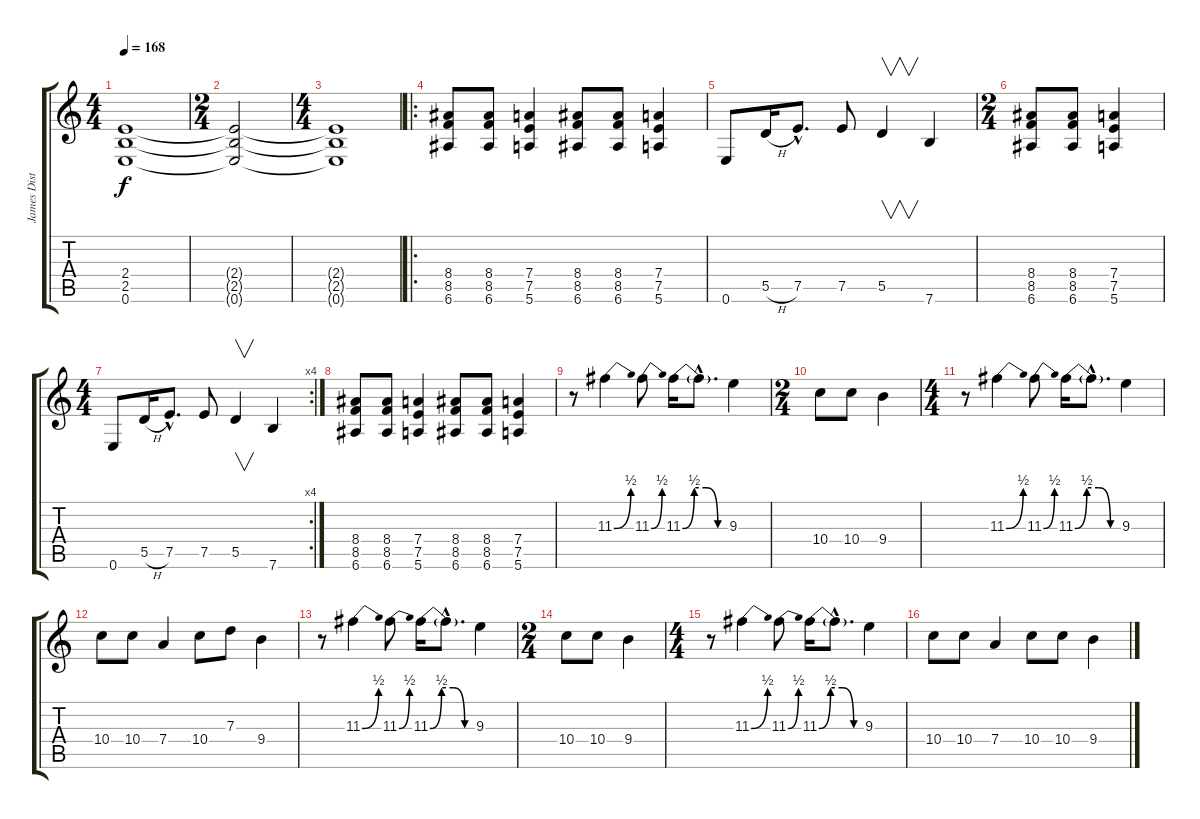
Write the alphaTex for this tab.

\track ("James Distortion" "James Dist") {instrument distortionguitar}
\staff {score tabs}
\tuning (E4 B3 G3 D3 A2 E2) {hide}
\ts (4 4)
\tempo 168
\clef g2
\ks c
(2.4{t} 2.5{t} 0.6{t}).1{dy f} |
\ts (2 4)
(2.4{t} 2.5{t} 0.6{t}).2 |
\ts (4 4)
(2.4{t} 2.5{t} 0.6{t}).1 |
\ro
(8.4 8.5 6.6).8 (8.4 8.5 6.6).8 (7.4 7.5 5.6).4 (8.4 8.5 6.6).8 (8.4 8.5 6.6).8 (7.4 7.5 5.6).4 |
0.6.8 5.5{h}.16 7.5{hac}.8{d} 7.5.8 5.5.4{v} 7.6.4 |
\ts (2 4)
(8.4 8.5 6.6).8 (8.4 8.5 6.6).8 (7.4 7.5 5.6).4 |
\rc 4
\ts (4 4)
0.6.8 5.5{h}.16 7.5{hac}.8{d} 7.5.8 5.5.4{v} 7.6.4 |
(8.4 8.5 6.6).8 (8.4 8.5 6.6).8 (7.4 7.5 5.6).4 (8.4 8.5 6.6).8 (8.4 8.5 6.6).8 (7.4 7.5 5.6).4 |
r.8 11.3{be (bend 0 0 60 2)}.4 11.3{be (bend 0 0 60 2)}.8 11.3{be (custom 0 0 15 2 30 2 45 0 60 0)}.16 11.3{hac t}.8{d} 9.3.4 |
\ts (2 4)
10.4.8 10.4.8 9.4.4 |
\ts (4 4)
r.8 11.3{be (bend 0 0 60 2)}.4 11.3{be (bend 0 0 60 2)}.8 11.3{be (custom 0 0 15 2 30 2 45 0 60 0)}.16 11.3{hac t}.8{d} 9.3.4 |
10.4.8 10.4.8 7.4.4 10.4.8 7.3.8 9.4.4 |
r.8 11.3{be (bend 0 0 60 2)}.4 11.3{be (bend 0 0 60 2)}.8 11.3{be (custom 0 0 15 2 30 2 45 0 60 0)}.16 11.3{hac t}.8{d} 9.3.4 |
\ts (2 4)
10.4.8 10.4.8 9.4.4 |
\ts (4 4)
r.8 11.3{be (bend 0 0 60 2)}.4 11.3{be (bend 0 0 60 2)}.8 11.3{be (custom 0 0 15 2 30 2 45 0 60 0)}.16 11.3{hac t}.8{d} 9.3.4 |
10.4.8 10.4.8 7.4.4 10.4.8 10.4.8 9.4.4
